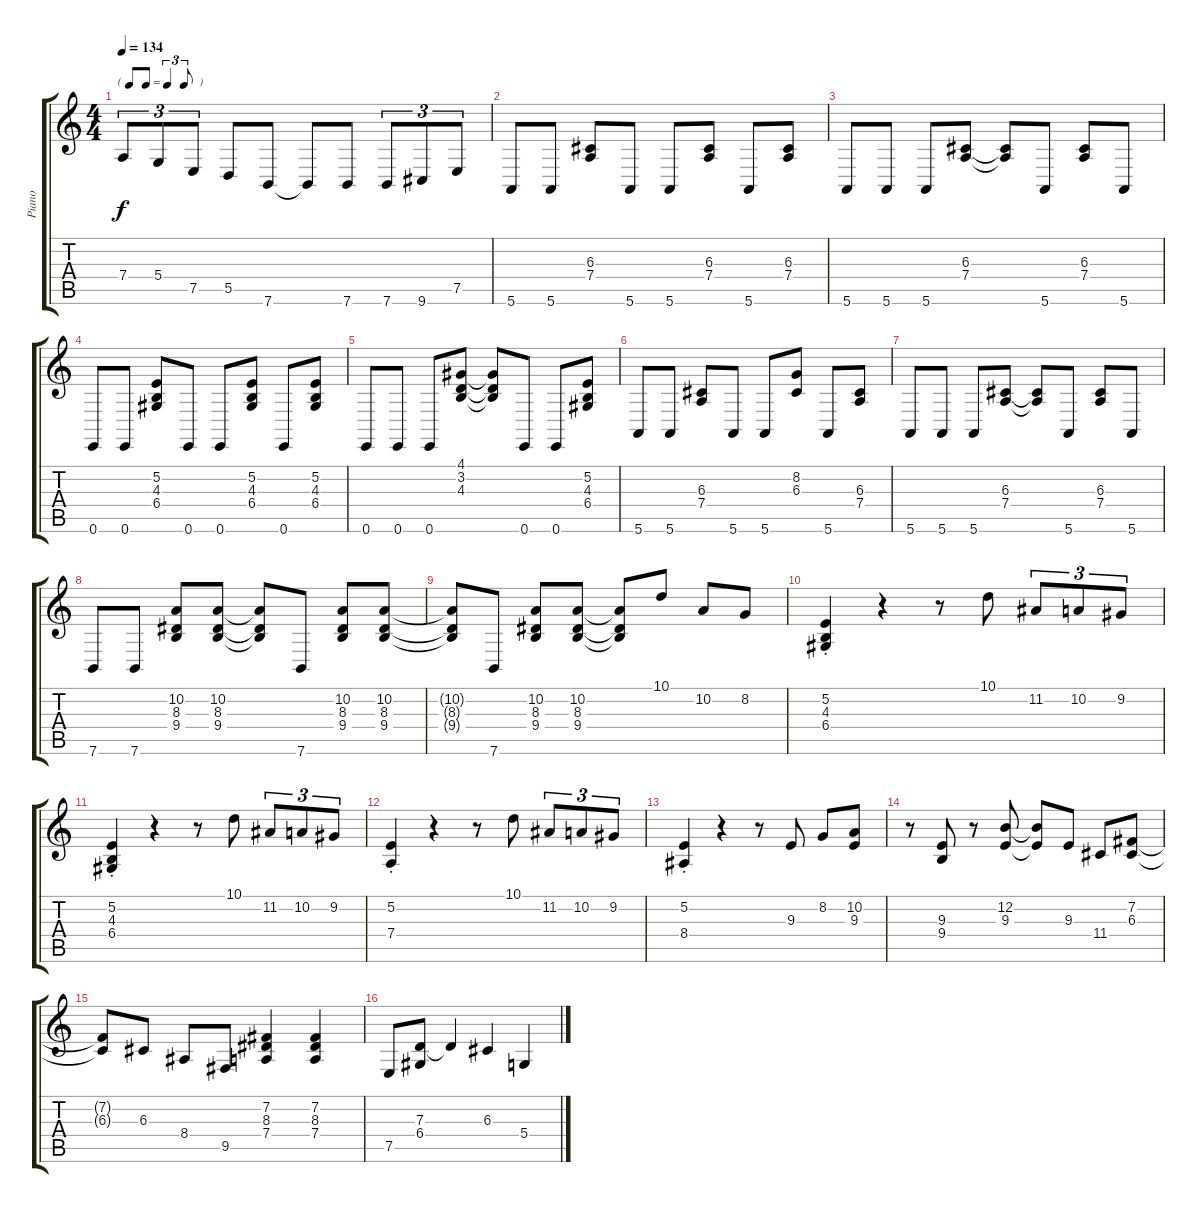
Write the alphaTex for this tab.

\track ("Piano" "Piano") {instrument honkytonkpiano}
\staff {score tabs}
\tuning (E4 B3 G3 D3 A2 E2) {hide}
\ts (4 4)
\tf triplet8th
\tempo 134
\clef g2
\ks c
7.4.8{tu (3 2) dy f} 5.4.8{tu (3 2)} 7.5.8{tu (3 2)} 5.5.8 7.6.8 7.6{t}.8 7.6.8 7.6.8{tu (3 2)} 9.6.8{tu (3 2)} 7.5.8{tu (3 2)} |
5.6.8 5.6.8 (6.3 7.4).8 5.6.8 5.6.8 (6.3 7.4).8 5.6.8 (6.3 7.4).8 |
5.6.8 5.6.8 5.6.8 (6.3 7.4).8 (6.3{t} 7.4{t}).8 5.6.8 (6.3 7.4).8 5.6.8 |
0.6.8 0.6.8 (5.2 4.3 6.4).8 0.6.8 0.6.8 (5.2 4.3 6.4).8 0.6.8 (5.2 4.3 6.4).8 |
0.6.8 0.6.8 0.6.8 (4.1 3.2 4.3).8 (4.1{t} 3.2{t} 4.3{t}).8 0.6.8 0.6.8 (5.2 4.3 6.4).8 |
5.6.8 5.6.8 (6.3 7.4).8 5.6.8 5.6.8 (8.2 6.3).8 5.6.8 (6.3 7.4).8 |
5.6.8 5.6.8 5.6.8 (6.3 7.4).8 (6.3{t} 7.4{t}).8 5.6.8 (6.3 7.4).8 5.6.8 |
7.6.8 7.6.8 (10.2 8.3 9.4).8 (10.2 8.3 9.4).8 (10.2{t} 8.3{t} 9.4{t}).8 7.6.8 (10.2 8.3 9.4).8 (10.2 8.3 9.4).8 |
(10.2{t} 8.3{t} 9.4{t}).8 7.6.8 (10.2 8.3 9.4).8 (10.2 8.3 9.4).8 (10.2{t} 8.3{t} 9.4{t}).8 10.1.8 10.2.8 8.2.8 |
(5.2{st} 4.3{st} 6.4{st}).4 r.4 r.8 10.1.8 11.2.8{tu (3 2)} 10.2.8{tu (3 2)} 9.2.8{tu (3 2)} |
(5.2{st} 4.3{st} 6.4{st}).4 r.4 r.8 10.1.8 11.2.8{tu (3 2)} 10.2.8{tu (3 2)} 9.2.8{tu (3 2)} |
(5.2{st} 7.4{st}).4 r.4 r.8 10.1.8 11.2.8{tu (3 2)} 10.2.8{tu (3 2)} 9.2.8{tu (3 2)} |
(5.2{st} 8.4{st}).4 r.4 r.8 9.3.8 8.2.8 (10.2 9.3).8 |
r.8 (9.3 9.4).8 r.8 (12.2 9.3).8 (12.2{t} 9.3{t}).8 9.3.8 11.4.8 (7.2 6.3).8 |
(7.2{t} 6.3{t}).8 6.3.8 8.4.8 9.5.8 (7.2 8.3 7.4).4 (7.2 8.3 7.4).4 |
7.5.8 (7.3 6.4).8 7.3{t}.4 6.3.4 5.4.4
